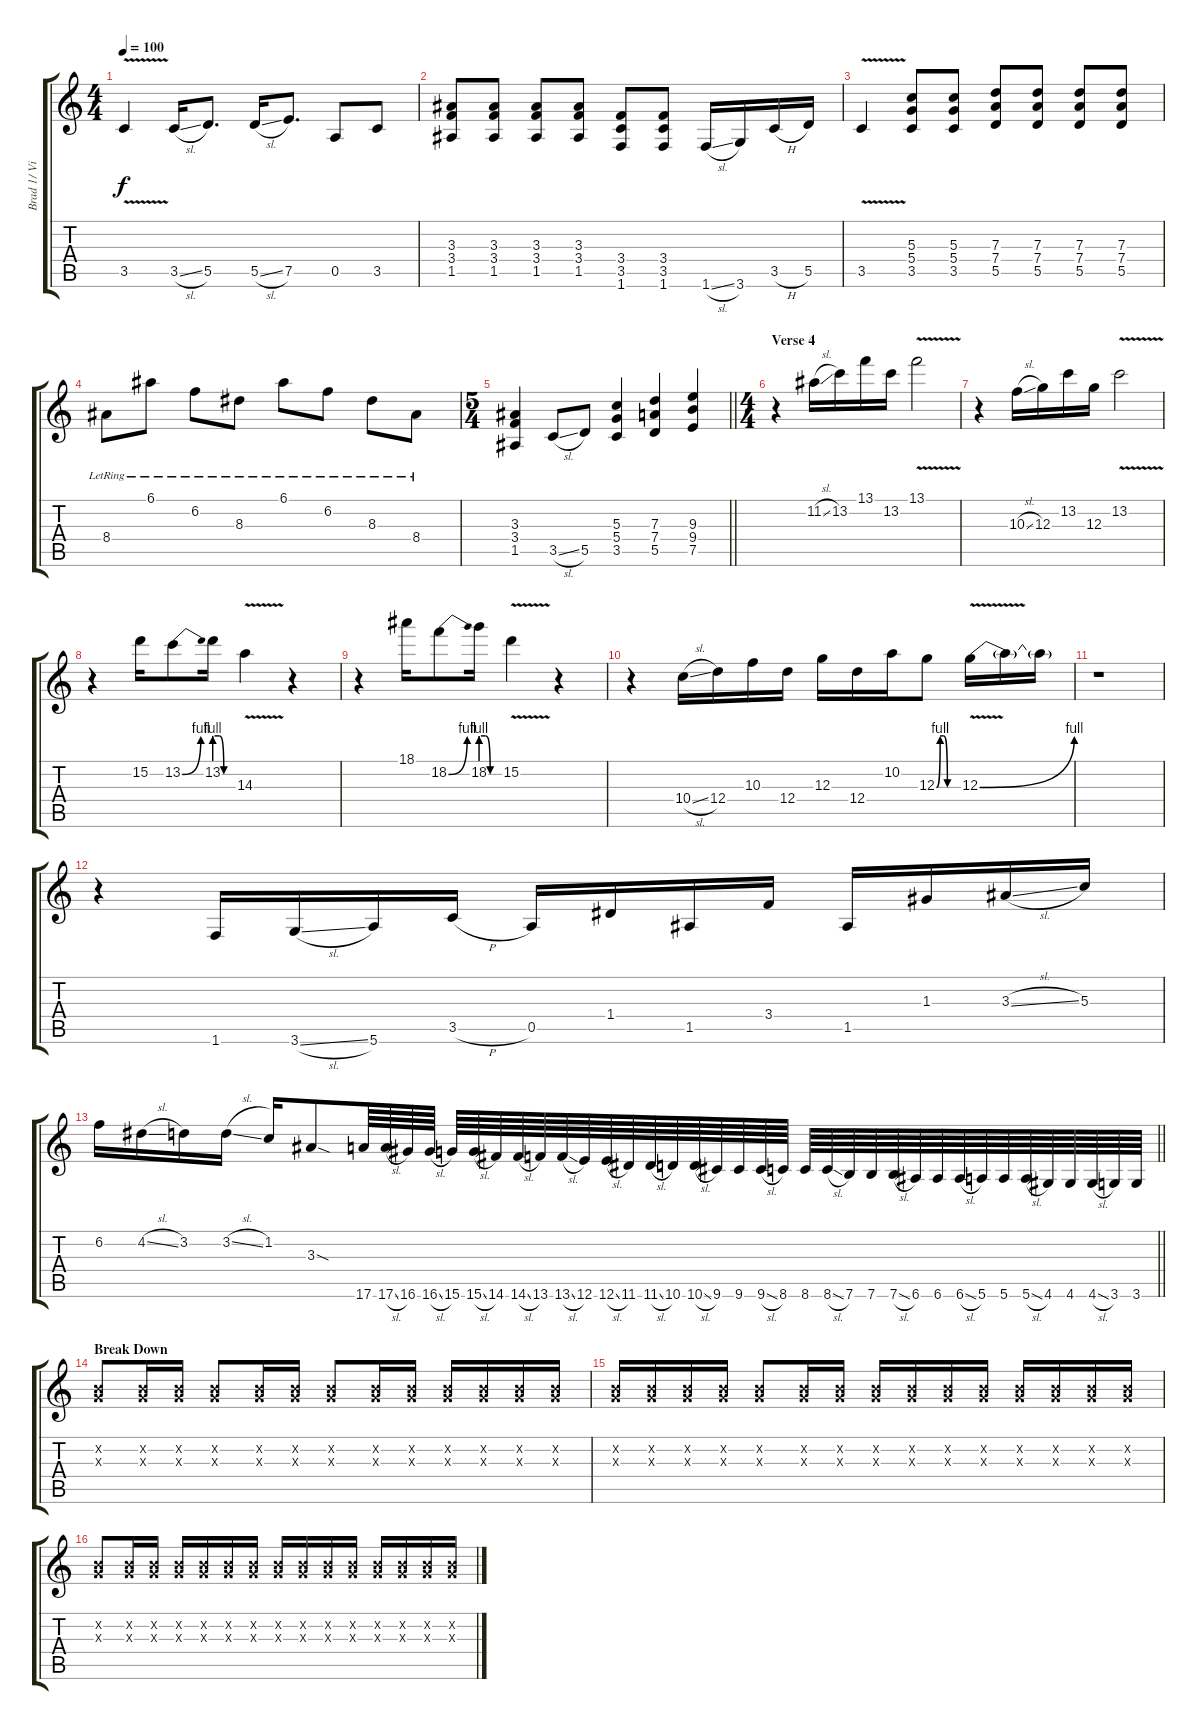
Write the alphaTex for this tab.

\track ("Brad 1/ Violinist" "Brad 1/ Vi") {instrument electricguitarjazz}
\staff {score tabs}
\tuning (E4 B3 G3 D3 A2 E2) {hide}
\ts (4 4)
\tempo 100
\clef g2
\ks c
3.5{v}.4{dy f} 3.5{sl}.16 5.5.8{d} 5.5{sl}.16 7.5.8{d} 0.5.8 3.5.8 |
(3.3 3.4 1.5).8 (3.3 3.4 1.5).8 (3.3 3.4 1.5).8 (3.3 3.4 1.5).8 (3.4 3.5 1.6).8 (3.4 3.5 1.6).8 1.6{sl}.16 3.6.16 3.5{h}.16 5.5.16 |
3.5{v}.4 (5.3 5.4 3.5).8 (5.3 5.4 3.5).8 (7.3 7.4 5.5).8 (7.3 7.4 5.5).8 (7.3 7.4 5.5).8 (7.3 7.4 5.5).8 |
8.4{lr}.8 6.1{lr}.8 6.2{lr}.8 8.3{lr}.8 6.1{lr}.8 6.2{lr}.8 8.3{lr}.8 8.4{lr}.8 |
\ts (5 4)
\barLineRight lightlight
(3.3 3.4 1.5).4 3.5{sl}.8 5.5.8 (5.3 5.4 3.5).4 (7.3 7.4 5.5).4 (9.3 9.4 7.5).4 |
\ts (4 4)
\section ("" "Verse 4")
r.4{instrument distortionguitar} 11.2{sl}.16 13.2.16 13.1.16 13.2.16 13.1{v}.2 |
r.4 10.3{sl}.16 12.3.16 13.2.16 12.3.16 13.2{v}.2 |
r.4 15.2.16 13.2{be (bend 0 0 60 4)}.8 13.2{be (custom 0 4 15 4 30 0 60 0)}.16 14.3{v}.4 r.4 |
r.4 18.1.16 18.2{be (bend 0 0 60 4)}.8 18.2{be (custom 0 4 15 4 30 0 60 0)}.16 15.2{v}.4 r.4 |
r.4 10.4{sl}.16 12.4.16 10.3.16 12.4.16 12.3.16 12.4.16 10.2.16 12.3{be (custom 0 0 10 4 20 4 30 0 60 0)}.8 12.3{be (bend 0 0 60 4) v}.16 12.3{t}.16 12.3{t}.16 |
r.1 |
r.4 1.6.16 3.6{sl}.16 5.6.16 3.5{h}.16 0.5.16 1.4.16 1.5.16 3.4.16 1.5.16 1.3.16 3.3{sl}.16 5.3.16 |
\barLineRight lightlight
6.2.16 4.2{sl}.16 3.2.16 3.2{sl}.16 1.2.16 3.3{sod}.8 17.6.64 17.6{sl}.64 16.6.64 16.6{sl}.64 15.6.64 15.6{sl}.64 14.6.64 14.6{sl}.64 13.6.64 13.6{sl}.64 12.6.64 12.6{sl}.64 11.6.64 11.6{sl}.64 10.6.64 10.6{sl}.64 9.6.64 9.6.64 9.6{sl}.64 8.6.64 8.6.64 8.6{sl}.64 7.6.64 7.6.64 7.6{sl}.64 6.6.64 6.6.64 6.6{sl}.64 5.6.64 5.6.64 5.6{sl}.64 4.6.64 4.6.64 4.6{sl}.64 3.6.64 3.6.64 |
\section ("" "Break Down")
(0.2{x} 0.3{x}).8 (0.2{x} 0.3{x}).16 (0.2{x} 0.3{x}).16 (0.2{x} 0.3{x}).8 (0.2{x} 0.3{x}).16 (0.2{x} 0.3{x}).16 (0.2{x} 0.3{x}).8 (0.2{x} 0.3{x}).16 (0.2{x} 0.3{x}).16 (0.2{x} 0.3{x}).16 (0.2{x} 0.3{x}).16 (0.2{x} 0.3{x}).16 (0.2{x} 0.3{x}).16 |
(0.2{x} 0.3{x}).16 (0.2{x} 0.3{x}).16 (0.2{x} 0.3{x}).16 (0.2{x} 0.3{x}).16 (0.2{x} 0.3{x}).8 (0.2{x} 0.3{x}).16 (0.2{x} 0.3{x}).16 (0.2{x} 0.3{x}).16 (0.2{x} 0.3{x}).16 (0.2{x} 0.3{x}).16 (0.2{x} 0.3{x}).16 (0.2{x} 0.3{x}).16 (0.2{x} 0.3{x}).16 (0.2{x} 0.3{x}).16 (0.2{x} 0.3{x}).16 |
(0.2{x} 0.3{x}).8 (0.2{x} 0.3{x}).16 (0.2{x} 0.3{x}).16 (0.2{x} 0.3{x}).16 (0.2{x} 0.3{x}).16 (0.2{x} 0.3{x}).16 (0.2{x} 0.3{x}).16 (0.2{x} 0.3{x}).16 (0.2{x} 0.3{x}).16 (0.2{x} 0.3{x}).16 (0.2{x} 0.3{x}).16 (0.2{x} 0.3{x}).16 (0.2{x} 0.3{x}).16 (0.2{x} 0.3{x}).16 (0.2{x} 0.3{x}).16
